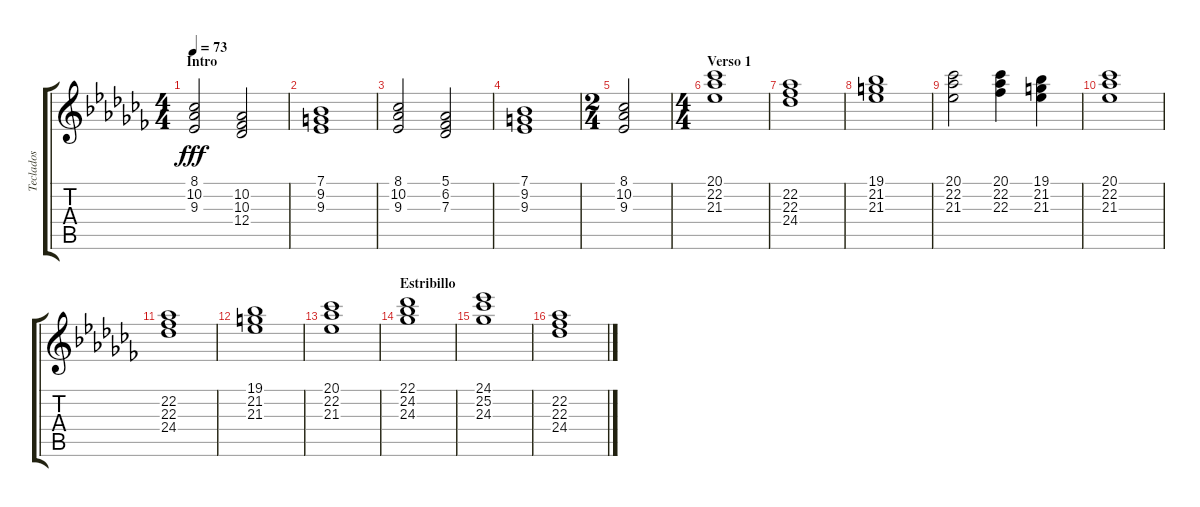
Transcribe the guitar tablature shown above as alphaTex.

\track ("Teclados" "Teclados") {instrument stringensemble1}
\staff {score tabs}
\tuning (Eb4 Bb3 Gb3 Db3 Ab2 Eb2) {hide}
\ts (4 4)
\section ("" "Intro")
\tempo 73
\clef g2
\ks abminor
(8.1 10.2 9.3).2{dy fff instrument stringensemble1} (10.2 10.3 12.4).2 |
(7.1 9.2 9.3).1 |
(8.1 10.2 9.3).2 (5.1 6.2 7.3).2 |
(7.1 9.2 9.3).1 |
\ts (2 4)
(8.1 10.2 9.3).2 |
\ts (4 4)
\section ("" "Verso 1")
(20.1 22.2 21.3).1 |
(22.2 22.3 24.4).1 |
(19.1 21.2 21.3).1 |
(20.1 22.2 21.3).2 (20.1 22.2 22.3).4 (19.1 21.2 21.3).4 |
(20.1 22.2 21.3).1 |
(22.2 22.3 24.4).1 |
(19.1 21.2 21.3).1 |
(20.1 22.2 21.3).1 |
\section ("" "Estribillo")
(22.1 24.2 24.3).1 |
(24.1 25.2 24.3).1 |
(22.2 22.3 24.4).1
